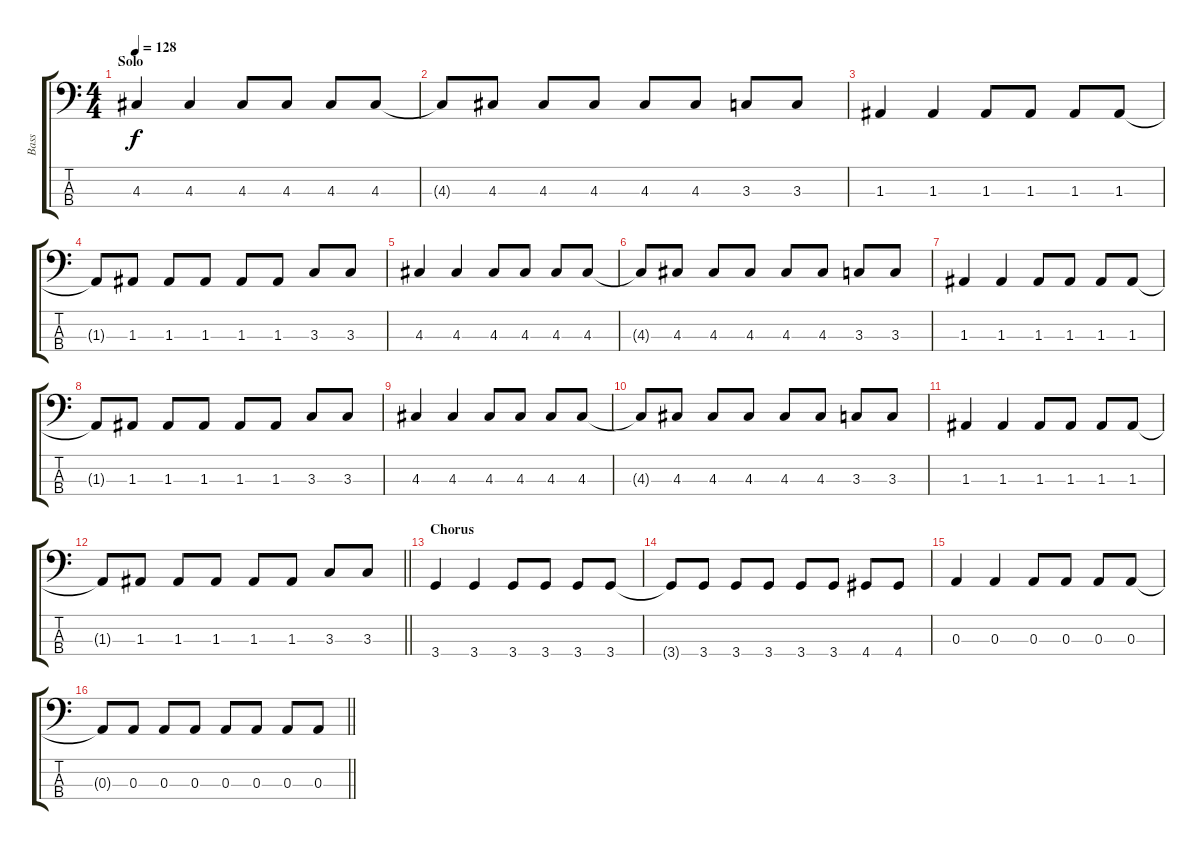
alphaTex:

\track ("Bass" "Bass") {instrument electricbassfinger}
\staff {score tabs}
\tuning (G2 D2 A1 E1) {hide}
\ts (4 4)
\section ("" "Solo")
\tempo 128
\clef f4
\ks c
4.3.4{dy f} 4.3.4 4.3.8 4.3.8 4.3.8 4.3.8 |
4.3{t}.8 4.3.8 4.3.8 4.3.8 4.3.8 4.3.8 3.3.8 3.3.8 |
1.3.4 1.3.4 1.3.8 1.3.8 1.3.8 1.3.8 |
1.3{t}.8 1.3.8 1.3.8 1.3.8 1.3.8 1.3.8 3.3.8 3.3.8 |
4.3.4 4.3.4 4.3.8 4.3.8 4.3.8 4.3.8 |
4.3{t}.8 4.3.8 4.3.8 4.3.8 4.3.8 4.3.8 3.3.8 3.3.8 |
1.3.4 1.3.4 1.3.8 1.3.8 1.3.8 1.3.8 |
1.3{t}.8 1.3.8 1.3.8 1.3.8 1.3.8 1.3.8 3.3.8 3.3.8 |
4.3.4 4.3.4 4.3.8 4.3.8 4.3.8 4.3.8 |
4.3{t}.8 4.3.8 4.3.8 4.3.8 4.3.8 4.3.8 3.3.8 3.3.8 |
1.3.4 1.3.4 1.3.8 1.3.8 1.3.8 1.3.8 |
\barLineRight lightlight
1.3{t}.8 1.3.8 1.3.8 1.3.8 1.3.8 1.3.8 3.3.8 3.3.8 |
\section ("" "Chorus")
3.4.4 3.4.4 3.4.8 3.4.8 3.4.8 3.4.8 |
3.4{t}.8 3.4.8 3.4.8 3.4.8 3.4.8 3.4.8 4.4.8 4.4.8 |
0.3.4 0.3.4 0.3.8 0.3.8 0.3.8 0.3.8 |
\barLineRight lightlight
0.3{t}.8 0.3.8 0.3.8 0.3.8 0.3.8 0.3.8 0.3.8 0.3.8
